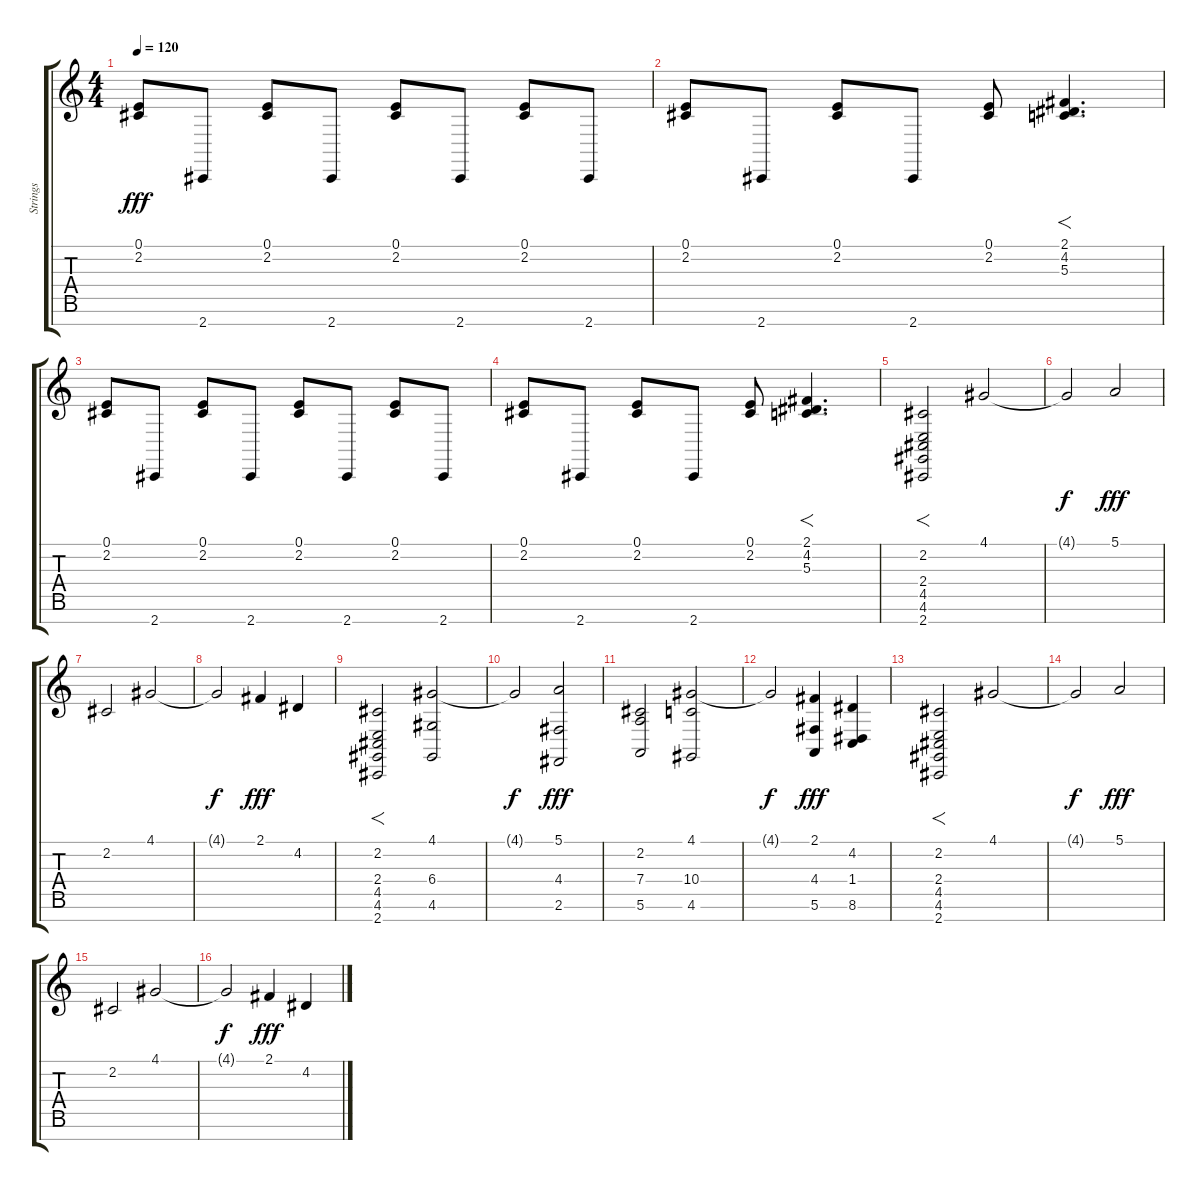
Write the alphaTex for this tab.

\track ("Strings" "Strings") {instrument stringensemble1}
\staff {score tabs}
\tuning (E4 B3 G3 D3 A2 E2 B1) {hide}
\ts (4 4)
\tempo 120
\clef g2
\ks c
(0.1 2.2).8{dy fff} 2.7.8 (0.1 2.2).8 2.7.8 (0.1 2.2).8{beam merge} 2.7.8 (0.1 2.2).8{beam merge} 2.7.8 |
(0.1 2.2).8 2.7.8 (0.1 2.2).8 2.7.8 (0.1 2.2).8 (2.1 4.2 5.3).4{f d} |
(0.1 2.2).8 2.7.8 (0.1 2.2).8 2.7.8 (0.1 2.2).8{beam merge} 2.7.8 (0.1 2.2).8{beam merge} 2.7.8 |
(0.1 2.2).8 2.7.8 (0.1 2.2).8 2.7.8 (0.1 2.2).8 (2.1 4.2 5.3).4{f d} |
(2.2 2.4 4.5 4.6 2.7).2{f} 4.1.2 |
4.1{t}.2{dy f} 5.1.2{dy fff} |
2.2.2 4.1.2 |
4.1{t}.2{dy f beam merge} 2.1.4{dy fff beam merge} 4.2.4 |
(2.2 2.4 4.5 4.6 2.7).2{f} (4.1 6.4 4.6).2 |
4.1{t}.2{dy f} (5.1 4.4 2.6).2{dy fff} |
(2.2 7.4 5.6).2 (4.1 10.4 4.6).2 |
4.1{t}.2{dy f beam merge} (2.1 4.4 5.6).4{dy fff beam merge} (4.2 1.4 8.6).4 |
(2.2 2.4 4.5 4.6 2.7).2{f} 4.1.2 |
4.1{t}.2{dy f} 5.1.2{dy fff} |
2.2.2 4.1.2 |
4.1{t}.2{dy f beam merge} 2.1.4{dy fff beam merge} 4.2.4
